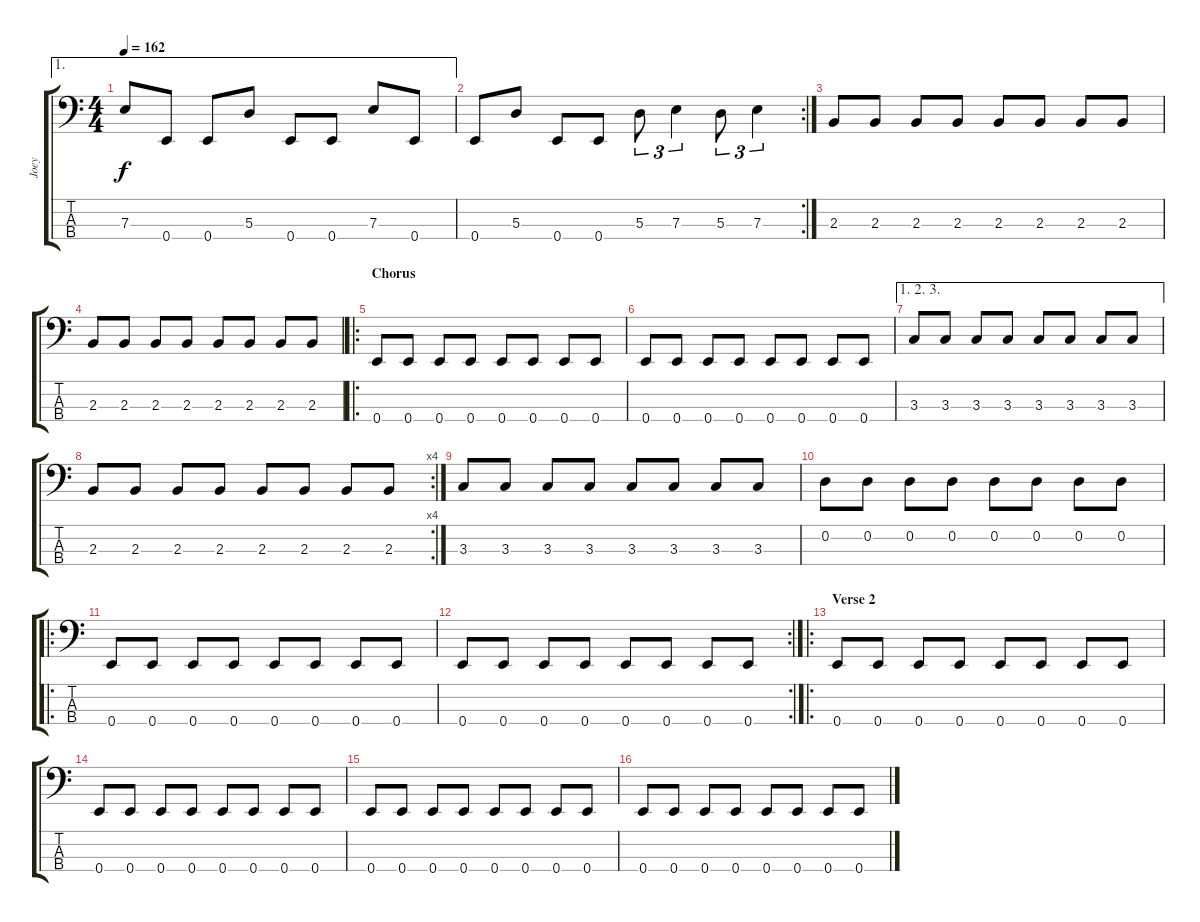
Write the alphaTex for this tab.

\track ("Joey" "Joey") {instrument electricbasspick}
\staff {score tabs}
\tuning (G2 D2 A1 E1) {hide}
\ae 1
\ts (4 4)
\tempo 162
\clef f4
\ks c
7.3.8{dy f} 0.4.8 0.4.8 5.3.8 0.4.8 0.4.8 7.3.8 0.4.8 |
\rc 2
0.4.8 5.3.8 0.4.8 0.4.8 5.3.8{tu (3 2)} 7.3.4{tu (3 2)} 5.3.8{tu (3 2)} 7.3.4{tu (3 2)} |
2.3.8 2.3.8 2.3.8 2.3.8 2.3.8 2.3.8 2.3.8 2.3.8 |
2.3.8 2.3.8 2.3.8 2.3.8 2.3.8 2.3.8 2.3.8 2.3.8 |
\ro
\section ("" "Chorus")
0.4.8 0.4.8 0.4.8 0.4.8 0.4.8 0.4.8 0.4.8 0.4.8 |
0.4.8 0.4.8 0.4.8 0.4.8 0.4.8 0.4.8 0.4.8 0.4.8 |
\ae (1 2 3)
3.3.8 3.3.8 3.3.8 3.3.8 3.3.8 3.3.8 3.3.8 3.3.8 |
\rc 4
2.3.8 2.3.8 2.3.8 2.3.8 2.3.8 2.3.8 2.3.8 2.3.8 |
3.3.8 3.3.8 3.3.8 3.3.8 3.3.8 3.3.8 3.3.8 3.3.8 |
0.2.8 0.2.8 0.2.8 0.2.8 0.2.8 0.2.8 0.2.8 0.2.8 |
\ro
0.4.8 0.4.8 0.4.8 0.4.8 0.4.8 0.4.8 0.4.8 0.4.8 |
\rc 2
0.4.8 0.4.8 0.4.8 0.4.8 0.4.8 0.4.8 0.4.8 0.4.8 |
\ro
\section ("" "Verse 2")
0.4.8 0.4.8 0.4.8 0.4.8 0.4.8 0.4.8 0.4.8 0.4.8 |
0.4.8 0.4.8 0.4.8 0.4.8 0.4.8 0.4.8 0.4.8 0.4.8 |
0.4.8 0.4.8 0.4.8 0.4.8 0.4.8 0.4.8 0.4.8 0.4.8 |
0.4.8 0.4.8 0.4.8 0.4.8 0.4.8 0.4.8 0.4.8 0.4.8
